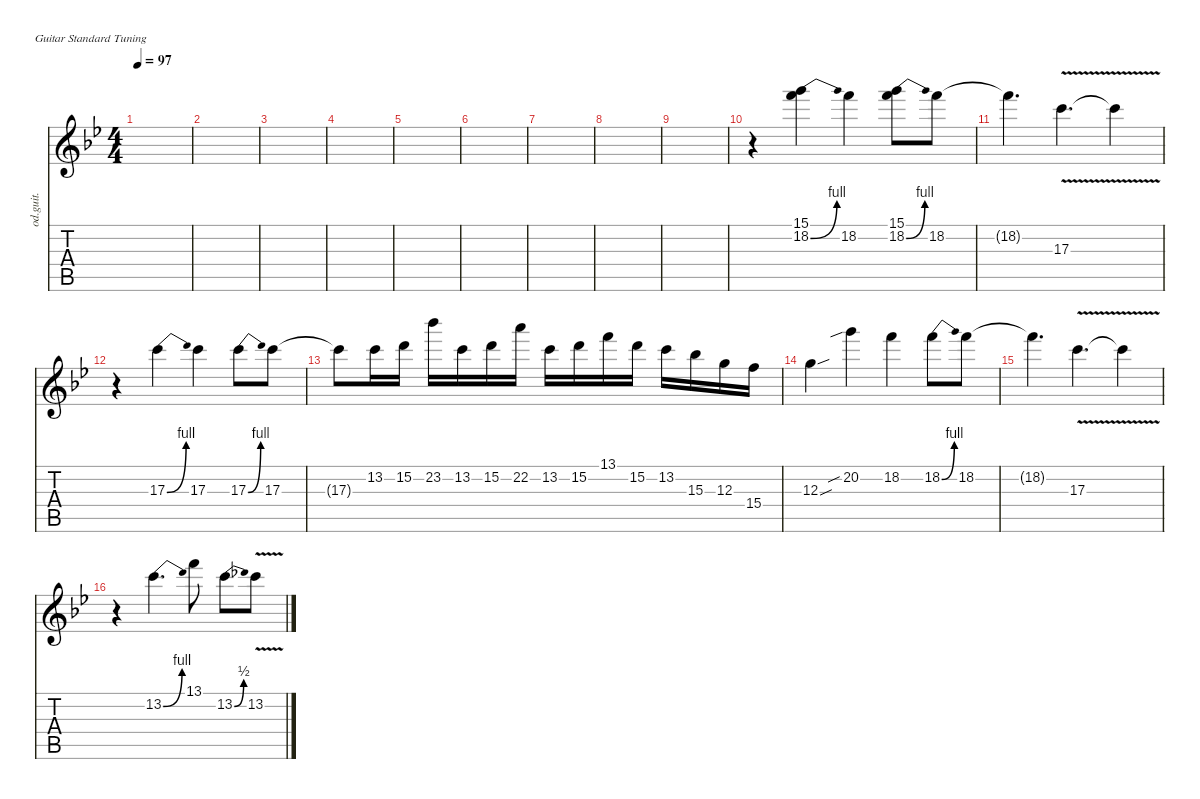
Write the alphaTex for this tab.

\defaultSystemsLayout 4
\hideDynamics
\bracketExtendMode nobrackets
\otherSystemsTrackNameOrientation horizontal
\track ("Overdriven Guitar" "od.guit.") {instrument overdrivenguitar}
\staff {score tabs}
\tuning (E4 B3 G3 D3 A2 E2)
\ts (4 4)
\tempo 97
\clef g2
\ks bb
|
|
|
|
|
|
|
|
|
r.4 (15.1 18.2{be (bend 0 0 15 4)}).4 18.2.4 (15.1 18.2{be (bend 0 0 15 4)}).8 18.2.8 |
18.2{t}.4{d} 17.3{v}.4{d} 17.3{v t}.4 |
r.4 17.3{be (bend 0 0 15 4)}.4 17.3.4 17.3{be (bend 0 0 15 4)}.8 17.3.8 |
17.3{t}.8 13.2.16 15.2.16 23.2.16 13.2.16 15.2.16 22.2.16 13.2.16 15.2.16 13.1.16 15.2.16 13.2.16 15.3.16 12.3.16 15.4.16 |
12.3{sou}.4 20.2{sib}.4 18.2.4 18.2{be (bend 0 0 15 4)}.8 18.2.8 |
18.2{t}.4{d} 17.3{v}.4{d} 17.3{v t}.4 |
r.4 13.2{be (bend 0 0 15 4)}.4{d} 13.1.8 13.2{be (bend 0 0 12.6 2)}.8 13.2{v}.8
